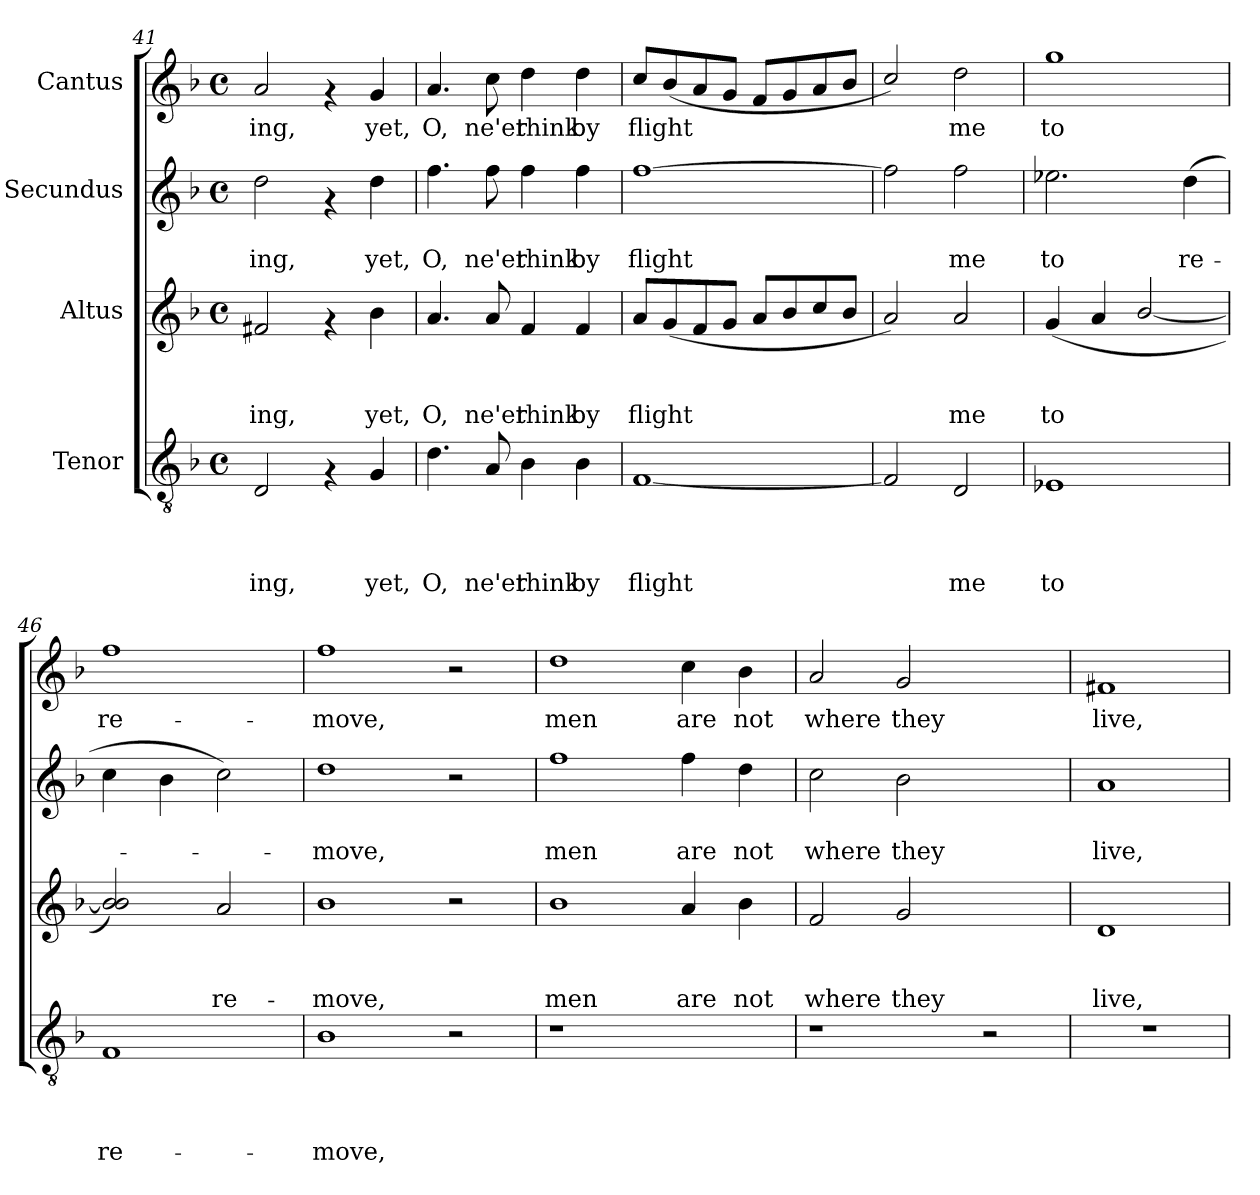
**kern	**text	**text	**text	**text	**kern	**text	**text	**text	**kern	**text	**text	**kern	**text
*part4	*part4	*part4	*part4	*part4	*part3	*part3	*part3	*part3	*part2	*part2	*part2	*part1	*part1
*staff4	*staff4	*staff4	*staff4	*staff4	*staff3	*staff3	*staff3	*staff3	*staff2	*staff2	*staff2	*staff1	*staff1
*I"Tenor	*	*	*	*	*I"Altus	*	*	*	*I"Secundus	*	*	*I"Cantus	*
*clefGv2	*	*	*	*	*clefG2	*	*	*	*clefG2	*	*	*clefG2	*
*k[b-]	*	*	*	*	*k[b-]	*	*	*	*k[b-]	*	*	*k[b-]	*
*F:	*	*	*	*	*F:	*	*	*	*F:	*	*	*F:	*
*M4/4	*	*	*	*	*M4/4	*	*	*	*M4/4	*	*	*M4/4	*
*met(c)	*	*	*	*	*met(c)	*	*	*	*met(c)	*	*	*met(c)	*
=41	=41	=41	=41	=41	=41	=41	=41	=41	=41	=41	=41	=41	=41
!	!	!	!	!LO:LY:b	!	!	!	!LO:LY:b	!	!	!LO:LY:b	!	!LO:LY:b
2D/	.	.	.	-ing,	2f#X/	.	.	-ing,	2dd\	.	-ing,	2a/	-ing,
4rF	.	.	.	.	4rf	.	.	.	4rf	.	.	4rf	.
!	!	!	!	!LO:LY:b	!	!	!	!LO:LY:b	!	!	!LO:LY:b	!	!LO:LY:b
4G/	.	.	.	yet,	4b-\	.	.	yet,	4dd\	.	yet,	4g/	yet,
=42	=42	=42	=42	=42	=42	=42	=42	=42	=42	=42	=42	=42	=42
!	!	!	!	!LO:LY:b	!	!	!	!LO:LY:b	!	!	!LO:LY:b	!	!LO:LY:b
4.d\	.	.	.	O,	4.a/	.	.	O,	4.ff\	.	O,	4.a/	O,
!	!	!	!	!LO:LY:b	!	!	!	!LO:LY:b	!	!	!LO:LY:b	!	!LO:LY:b
8A/	.	.	.	ne'er	8a/	.	.	ne'er	8ff\	.	ne'er	8cc\	ne'er
!	!	!	!	!LO:LY:b	!	!	!	!LO:LY:b	!	!	!LO:LY:b	!	!LO:LY:b
4B-\	.	.	.	think	4f/	.	.	think	4ff\	.	think	4dd\	think
!	!	!	!	!LO:LY:b	!	!	!	!LO:LY:b	!	!	!LO:LY:b	!	!LO:LY:b
4B-\	.	.	.	by	4f/	.	.	by	4ff\	.	by	4dd\	by
=43	=43	=43	=43	=43	=43	=43	=43	=43	=43	=43	=43	=43	=43
!	!	!	!	!LO:LY:b	!	!	!	!LO:LY:b	!	!	!LO:LY:b	!	!LO:LY:b
[<1F	.	.	.	flight	8a/L	.	.	flight	[>1ff	.	flight	8cc/L	flight
.	.	.	.	.	(<8g/	.	.	.	.	.	.	(<8b-/	.
.	.	.	.	.	8f/	.	.	.	.	.	.	8a/	.
.	.	.	.	.	8g/J	.	.	.	.	.	.	8g/J	.
.	.	.	.	.	8a/L	.	.	.	.	.	.	8f/L	.
.	.	.	.	.	8b-/	.	.	.	.	.	.	8g/	.
.	.	.	.	.	8cc/	.	.	.	.	.	.	8a/	.
.	.	.	.	.	8b-/J	.	.	.	.	.	.	8b-/J	.
=44	=44	=44	=44	=44	=44	=44	=44	=44	=44	=44	=44	=44	=44
2F/]	.	.	.	.	2a/)	.	.	.	2ff\]	.	.	2cc/)	.
!	!	!	!	!LO:LY:b	!	!	!	!LO:LY:b	!	!	!LO:LY:b	!	!LO:LY:b
2D/	.	.	.	me	2a/	.	.	me	2ff\	.	me	2dd\	me
=45	=45	=45	=45	=45	=45	=45	=45	=45	=45	=45	=45	=45	=45
!	!	!	!	!LO:LY:b	!	!	!	!LO:LY:b	!	!	!LO:LY:b	!	!LO:LY:b
1E-X	.	.	.	to	(<4g/	.	.	to	2.ee-X\	.	to	1gg	to
.	.	.	.	.	4a/	.	.	.	.	.	.	.	.
.	.	.	.	.	[<2b-/	.	.	.	.	.	.	.	.
!	!	!	!	!	!	!	!	!	!	!	!LO:LY:b	!	!
.	.	.	.	.	.	.	.	.	(>4dd\	.	re-	.	.
=46	=46	=46	=46	=46	=46	=46	=46	=46	=46	=46	=46	=46	=46
!	!	!	!	!LO:LY:b	!	!	!	!	!	!	!	!	!LO:LY:b
1F	.	.	.	re-	2b-/] 2b-/)	.	.	.	4cc\	.	.	1ff	re-
.	.	.	.	.	.	.	.	.	4b-\	.	.	.	.
!	!	!	!	!	!	!	!	!LO:LY:b	!	!	!	!	!
.	.	.	.	.	2a/	.	.	re-	2cc\)	.	.	.	.
=47	=47	=47	=47	=47	=47	=47	=47	=47	=47	=47	=47	=47	=47
!	!	!	!	!LO:LY:b	!	!	!	!LO:LY:b	!	!	!LO:LY:b	!	!LO:LY:b
1B-	.	.	.	-move,	1b-	.	.	-move,	1dd	.	-move,	1ff	-move,
2r	.	.	.	.	2r	.	.	.	2r	.	.	2r	.
!!LO:LB:g=z
=48	=48	=48	=48	=48	=48	=48	=48	=48	=48	=48	=48	=48	=48
!	!	!	!	!	!	!	!	!LO:LY:b	!	!	!LO:LY:b	!	!LO:LY:b
1r	.	.	.	.	1b-	.	.	men	1ff	.	men	1dd	men
!	!	!	!	!	!	!	!	!LO:LY:b	!	!	!LO:LY:b	!	!LO:LY:b
2ryy	.	.	.	.	4a/	.	.	are	4ff\	.	are	4cc\	are
!	!	!	!	!	!	!	!	!LO:LY:b	!	!	!LO:LY:b	!	!LO:LY:b
.	.	.	.	.	4b-\	.	.	not	4dd\	.	not	4b-\	not
=49	=49	=49	=49	=49	=49	=49	=49	=49	=49	=49	=49	=49	=49
!	!	!	!	!	!	!	!	!LO:LY:b	!	!	!LO:LY:b	!	!LO:LY:b
1r	.	.	.	.	2f/	.	.	where	2cc\	.	where	2a/	where
!	!	!	!	!	!	!	!	!LO:LY:b	!	!	!LO:LY:b	!	!LO:LY:b
.	.	.	.	.	2g/	.	.	they	2b-\	.	they	2g/	they
2r	.	.	.	.	2ryy	.	.	.	2ryy	.	.	2ryy	.
=50	=50	=50	=50	=50	=50	=50	=50	=50	=50	=50	=50	=50	=50
!	!	!	!	!	!	!	!	!LO:LY:b	!	!	!LO:LY:b	!	!LO:LY:b
1r	.	.	.	.	1d	.	.	live,	1a	.	live,	1f#X	live,
=	=	=	=	=	=	=	=	=	=	=	=	=	=
*-	*-	*-	*-	*-	*-	*-	*-	*-	*-	*-	*-	*-	*-
